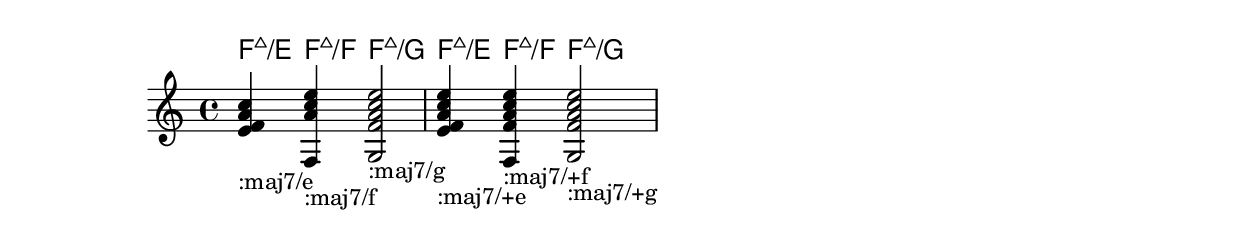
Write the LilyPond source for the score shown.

\version "2.3.22"

\header {

texidoc = "In ignatzek inversions, a note is dropped down to act as the
bass note of the chord. Bass note may be also added explicitly.  
Above the staff: computed chord names. Below staff: entered chord name. 
"

}


bladidbla = \chordmode { 
    f4:maj7/e_":maj7/e" f:maj7/f_":maj7/f" f2:maj7/g_":maj7/g"
    f4:maj7/+e_":maj7/+e" f:maj7/+f_":maj7/+f" f2:maj7/+g_":maj7/+g"
 }

\score {
<< \context ChordNames \bladidbla
  \context Voice \bladidbla >>
}
